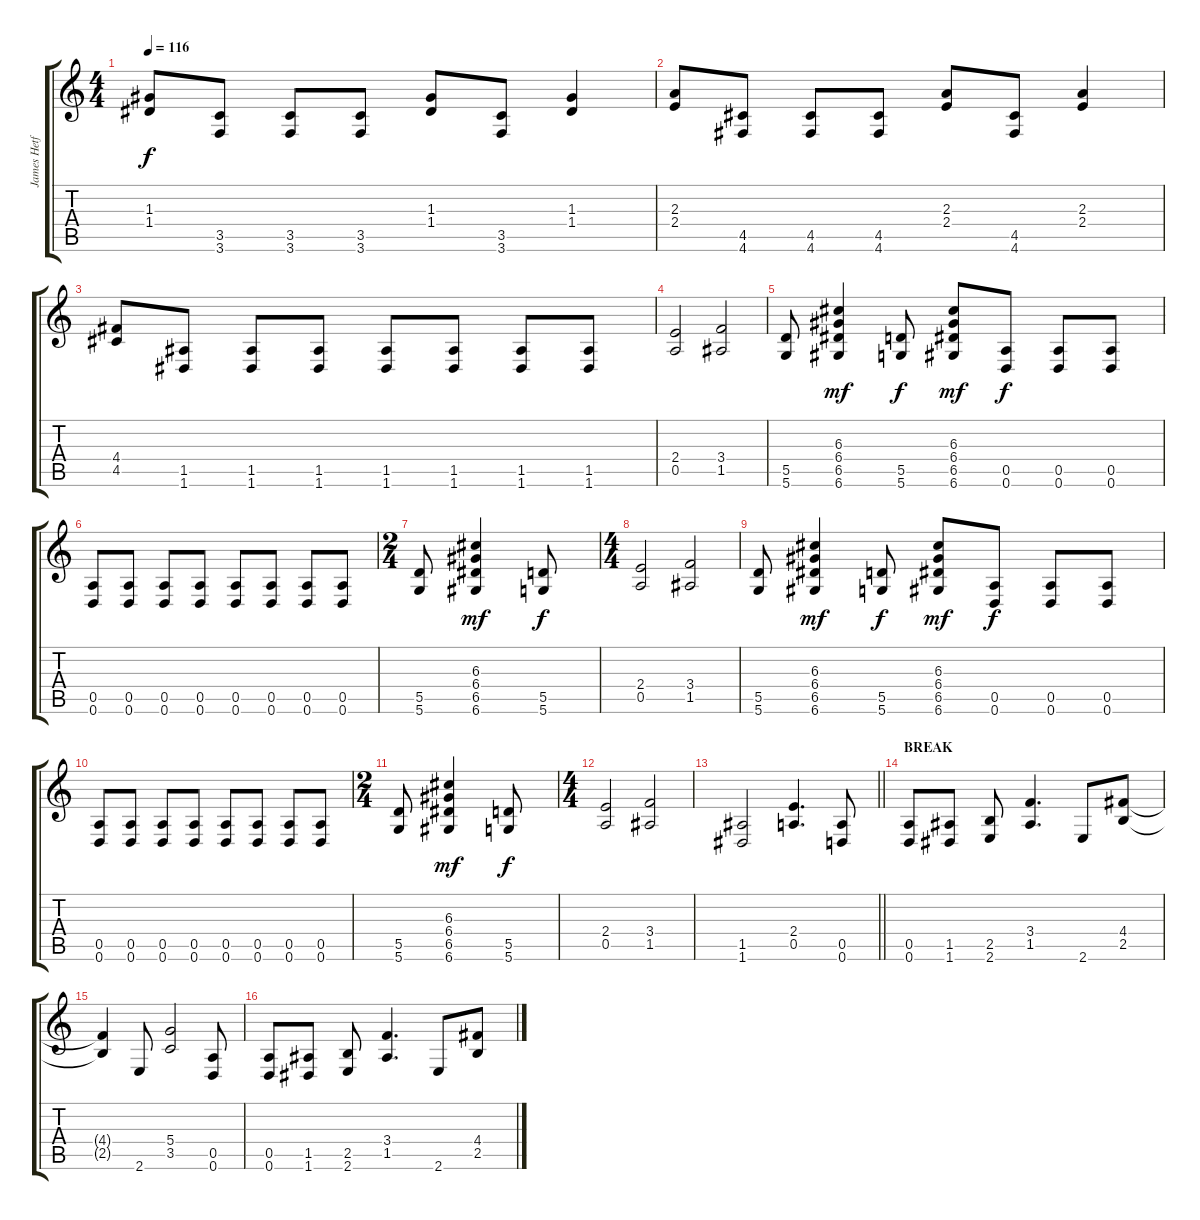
\track ("James Hetfeild (Rhythm)" "James Hetf") {instrument overdrivenguitar}
\staff {score tabs}
\tuning (E4 B3 G3 D3 A2 D2) {hide}
\ts (4 4)
\tempo 116
\clef g2
\ks c
(1.3 1.4).8{dy f} (3.5 3.6).8 (3.5 3.6).8 (3.5 3.6).8 (1.3 1.4).8 (3.5 3.6).8 (1.3 1.4).4 |
(2.3 2.4).8 (4.5 4.6).8 (4.5 4.6).8 (4.5 4.6).8 (2.3 2.4).8 (4.5 4.6).8 (2.3 2.4).4 |
(4.4 4.5).8 (1.5 1.6).8 (1.5 1.6).8 (1.5 1.6).8 (1.5 1.6).8 (1.5 1.6).8 (1.5 1.6).8 (1.5 1.6).8 |
(2.4 0.5).2 (3.4 1.5).2 |
(5.5 5.6).8 (6.3 6.4 6.5 6.6).4{dy mf} (5.5 5.6).8{dy f} (6.3 6.4 6.5 6.6).8{dy mf} (0.5 0.6).8{dy f} (0.5 0.6).8 (0.5 0.6).8 |
(0.5 0.6).8 (0.5 0.6).8 (0.5 0.6).8 (0.5 0.6).8 (0.5 0.6).8 (0.5 0.6).8 (0.5 0.6).8 (0.5 0.6).8 |
\ts (2 4)
(5.5 5.6).8 (6.3 6.4 6.5 6.6).4{dy mf} (5.5 5.6).8{dy f} |
\ts (4 4)
(2.4 0.5).2 (3.4 1.5).2 |
(5.5 5.6).8 (6.3 6.4 6.5 6.6).4{dy mf} (5.5 5.6).8{dy f} (6.3 6.4 6.5 6.6).8{dy mf} (0.5 0.6).8{dy f} (0.5 0.6).8 (0.5 0.6).8 |
(0.5 0.6).8 (0.5 0.6).8 (0.5 0.6).8 (0.5 0.6).8 (0.5 0.6).8 (0.5 0.6).8 (0.5 0.6).8 (0.5 0.6).8 |
\ts (2 4)
(5.5 5.6).8 (6.3 6.4 6.5 6.6).4{dy mf} (5.5 5.6).8{dy f} |
\ts (4 4)
(2.4 0.5).2 (3.4 1.5).2 |
\barLineRight lightlight
(1.5 1.6).2 (2.4 0.5).4{d} (0.5 0.6).8 |
\section ("" "BREAK")
(0.5 0.6).8 (1.5 1.6).8 (2.5 2.6).8 (3.4 1.5).4{d} 2.6.8 (4.4 2.5).8 |
(4.4{t} 2.5{t}).4 2.6.8 (5.4 3.5).2 (0.5 0.6).8 |
(0.5 0.6).8 (1.5 1.6).8 (2.5 2.6).8 (3.4 1.5).4{d} 2.6.8 (4.4 2.5).8
